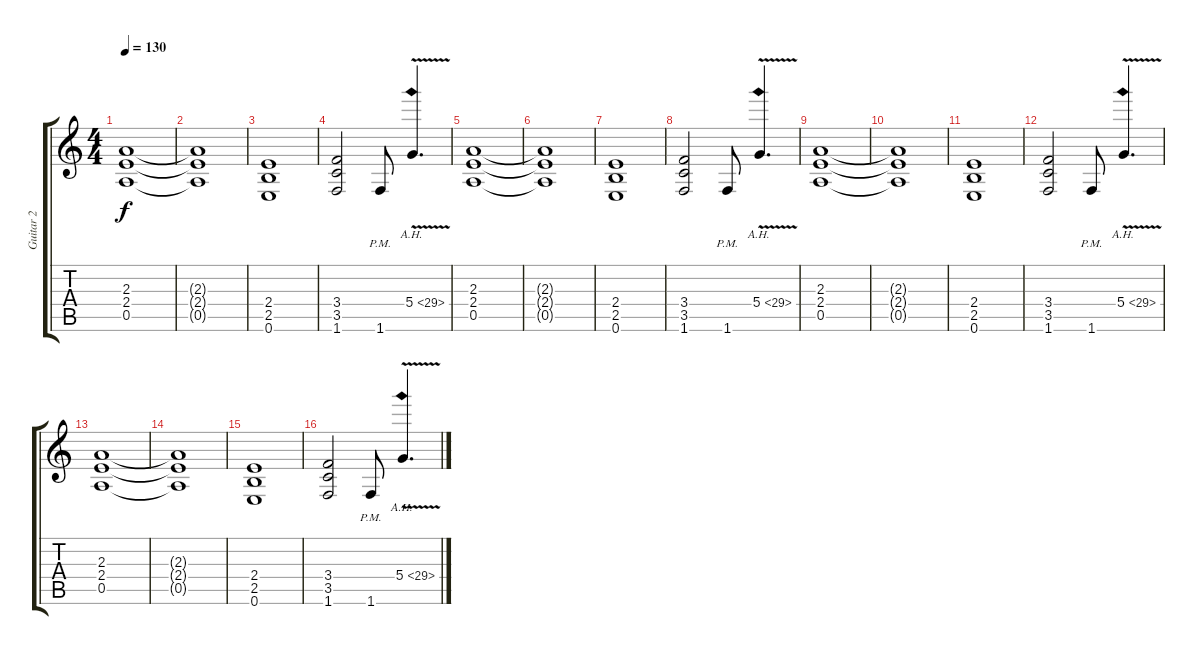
\track ("Guitar 2" "Guitar 2") {instrument distortionguitar}
\staff {score tabs}
\tuning (E4 B3 G3 D3 A2 E2) {hide}
\ts (4 4)
\tempo 130
\clef g2
\ks c
(2.3 2.4 0.5).1{dy f} |
(2.3{t} 2.4{t} 0.5{t}).1 |
(2.4 2.5 0.6).1 |
(3.4 3.5 1.6).2 1.6{pm}.8 5.4{ah 24 v}.4{d} |
(2.3 2.4 0.5).1 |
(2.3{t} 2.4{t} 0.5{t}).1 |
(2.4 2.5 0.6).1 |
(3.4 3.5 1.6).2 1.6{pm}.8 5.4{ah 24 v}.4{d} |
(2.3 2.4 0.5).1 |
(2.3{t} 2.4{t} 0.5{t}).1 |
(2.4 2.5 0.6).1 |
(3.4 3.5 1.6).2 1.6{pm}.8 5.4{ah 24 v}.4{d} |
(2.3 2.4 0.5).1 |
(2.3{t} 2.4{t} 0.5{t}).1 |
(2.4 2.5 0.6).1 |
(3.4 3.5 1.6).2 1.6{pm}.8 5.4{ah 24 v}.4{d}
